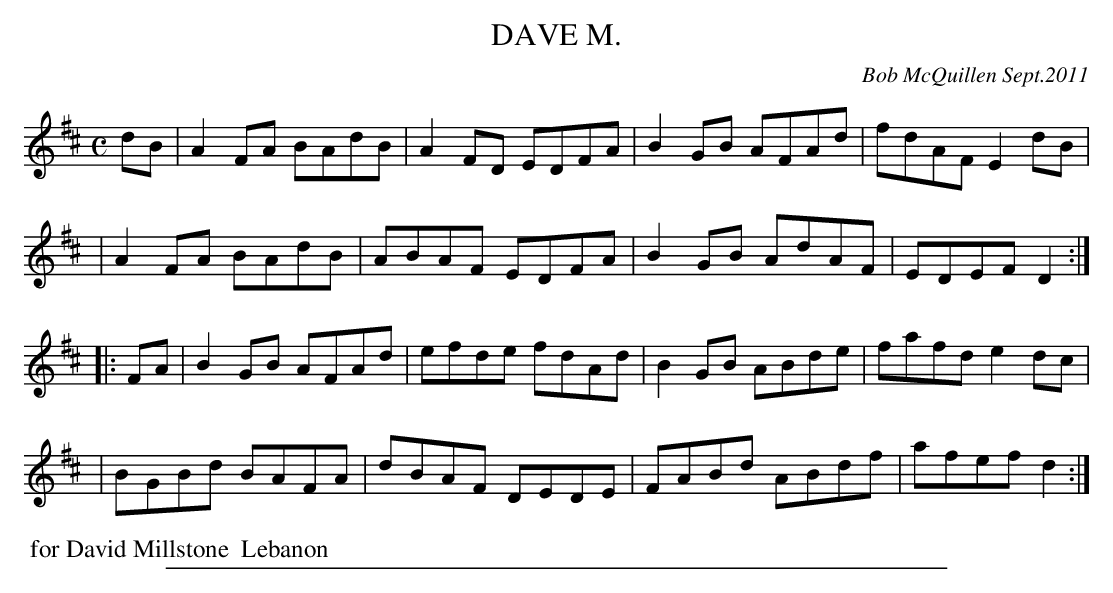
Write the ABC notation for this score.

X:1
T: DAVE M.
C: Bob McQuillen Sept.2011
M: C
L: 1/8
K: D
dB \
| A2FA BAdB | A2FD EDFA | B2GB AFAd | fdAF E2dB |
| A2FA BAdB | ABAF EDFA | B2GB AdAF | EDEF D2 :|
|: FA \
| B2GB AFAd | efde fdAd | B2GB ABde | fafd e2dc |
| BGBd BAFA | dBAF DEDE | FABd ABdf | afef d2 :|
